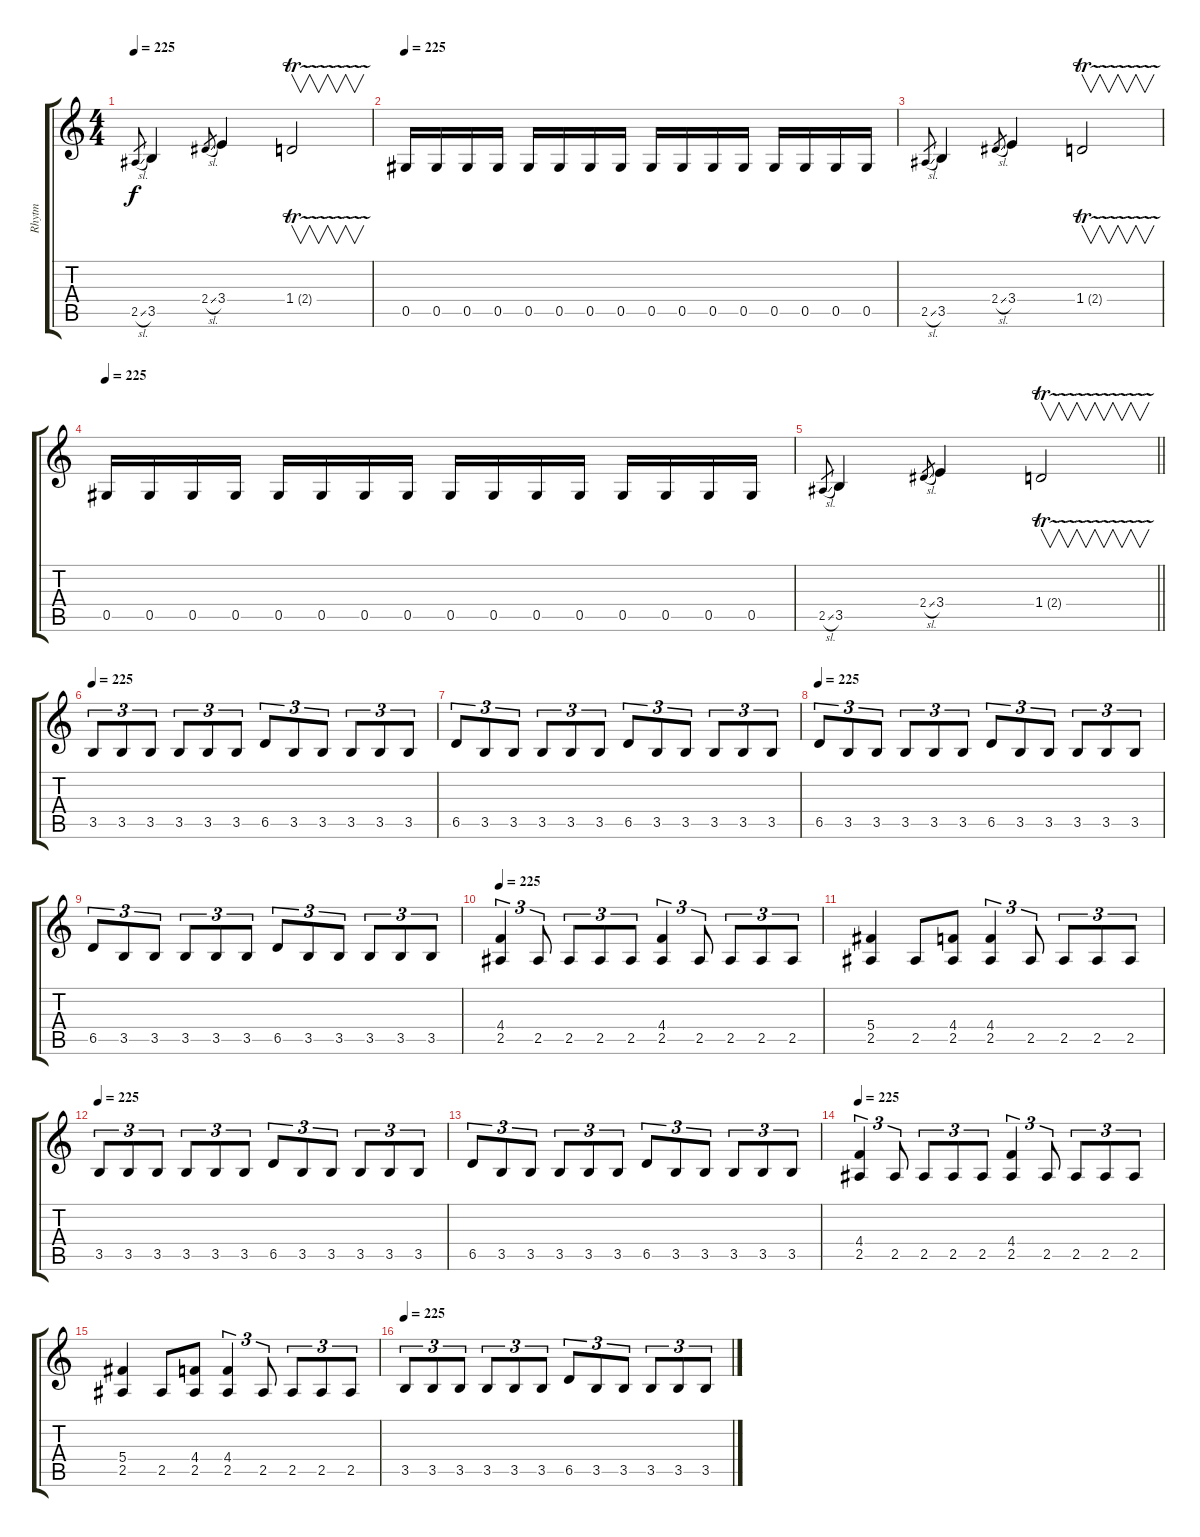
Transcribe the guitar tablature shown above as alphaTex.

\track ("Rhytm" "Rhytm") {instrument distortionguitar}
\staff {score tabs}
\tuning (Eb4 Bb3 Gb3 Db3 Ab2 Eb2) {hide}
\ts (4 4)
\tempo 225
\clef g2
\ks c
2.5{sl}.8{gr dy f} 3.5.4 2.4{sl}.8{gr} 3.4.4 1.4{tr (2 16)}.2{v} |
\tempo 225
0.5.16 0.5.16 0.5.16 0.5.16 0.5.16 0.5.16 0.5.16 0.5.16 0.5.16 0.5.16 0.5.16 0.5.16 0.5.16 0.5.16 0.5.16 0.5.16 |
2.5{sl}.8{gr} 3.5.4 2.4{sl}.8{gr} 3.4.4 1.4{tr (2 16)}.2{v} |
\tempo 225
0.5.16 0.5.16 0.5.16 0.5.16 0.5.16 0.5.16 0.5.16 0.5.16 0.5.16 0.5.16 0.5.16 0.5.16 0.5.16 0.5.16 0.5.16 0.5.16 |
\barLineRight lightlight
2.5{sl}.8{gr} 3.5.4 2.4{sl}.8{gr} 3.4.4 1.4{tr (2 16)}.2{v} |
\tempo 225
3.5.8{tu (3 2)} 3.5.8{tu (3 2)} 3.5.8{tu (3 2)} 3.5.8{tu (3 2)} 3.5.8{tu (3 2)} 3.5.8{tu (3 2)} 6.5.8{tu (3 2)} 3.5.8{tu (3 2)} 3.5.8{tu (3 2)} 3.5.8{tu (3 2)} 3.5.8{tu (3 2)} 3.5.8{tu (3 2)} |
6.5.8{tu (3 2)} 3.5.8{tu (3 2)} 3.5.8{tu (3 2)} 3.5.8{tu (3 2)} 3.5.8{tu (3 2)} 3.5.8{tu (3 2)} 6.5.8{tu (3 2)} 3.5.8{tu (3 2)} 3.5.8{tu (3 2)} 3.5.8{tu (3 2)} 3.5.8{tu (3 2)} 3.5.8{tu (3 2)} |
\tempo 225
6.5.8{tu (3 2)} 3.5.8{tu (3 2)} 3.5.8{tu (3 2)} 3.5.8{tu (3 2)} 3.5.8{tu (3 2)} 3.5.8{tu (3 2)} 6.5.8{tu (3 2)} 3.5.8{tu (3 2)} 3.5.8{tu (3 2)} 3.5.8{tu (3 2)} 3.5.8{tu (3 2)} 3.5.8{tu (3 2)} |
6.5.8{tu (3 2)} 3.5.8{tu (3 2)} 3.5.8{tu (3 2)} 3.5.8{tu (3 2)} 3.5.8{tu (3 2)} 3.5.8{tu (3 2)} 6.5.8{tu (3 2)} 3.5.8{tu (3 2)} 3.5.8{tu (3 2)} 3.5.8{tu (3 2)} 3.5.8{tu (3 2)} 3.5.8{tu (3 2)} |
\tempo 225
(4.4 2.5).4{tu (3 2)} 2.5.8{tu (3 2)} 2.5.8{tu (3 2)} 2.5.8{tu (3 2)} 2.5.8{tu (3 2)} (4.4 2.5).4{tu (3 2)} 2.5.8{tu (3 2)} 2.5.8{tu (3 2)} 2.5.8{tu (3 2)} 2.5.8{tu (3 2)} |
(5.4 2.5).4 2.5.8 (4.4 2.5).8 (4.4 2.5).4{tu (3 2)} 2.5.8{tu (3 2)} 2.5.8{tu (3 2)} 2.5.8{tu (3 2)} 2.5.8{tu (3 2)} |
\tempo 225
3.5.8{tu (3 2)} 3.5.8{tu (3 2)} 3.5.8{tu (3 2)} 3.5.8{tu (3 2)} 3.5.8{tu (3 2)} 3.5.8{tu (3 2)} 6.5.8{tu (3 2)} 3.5.8{tu (3 2)} 3.5.8{tu (3 2)} 3.5.8{tu (3 2)} 3.5.8{tu (3 2)} 3.5.8{tu (3 2)} |
6.5.8{tu (3 2)} 3.5.8{tu (3 2)} 3.5.8{tu (3 2)} 3.5.8{tu (3 2)} 3.5.8{tu (3 2)} 3.5.8{tu (3 2)} 6.5.8{tu (3 2)} 3.5.8{tu (3 2)} 3.5.8{tu (3 2)} 3.5.8{tu (3 2)} 3.5.8{tu (3 2)} 3.5.8{tu (3 2)} |
\tempo 225
(4.4 2.5).4{tu (3 2)} 2.5.8{tu (3 2)} 2.5.8{tu (3 2)} 2.5.8{tu (3 2)} 2.5.8{tu (3 2)} (4.4 2.5).4{tu (3 2)} 2.5.8{tu (3 2)} 2.5.8{tu (3 2)} 2.5.8{tu (3 2)} 2.5.8{tu (3 2)} |
(5.4 2.5).4 2.5.8 (4.4 2.5).8 (4.4 2.5).4{tu (3 2)} 2.5.8{tu (3 2)} 2.5.8{tu (3 2)} 2.5.8{tu (3 2)} 2.5.8{tu (3 2)} |
\tempo 225
3.5.8{tu (3 2)} 3.5.8{tu (3 2)} 3.5.8{tu (3 2)} 3.5.8{tu (3 2)} 3.5.8{tu (3 2)} 3.5.8{tu (3 2)} 6.5.8{tu (3 2)} 3.5.8{tu (3 2)} 3.5.8{tu (3 2)} 3.5.8{tu (3 2)} 3.5.8{tu (3 2)} 3.5.8{tu (3 2)}
